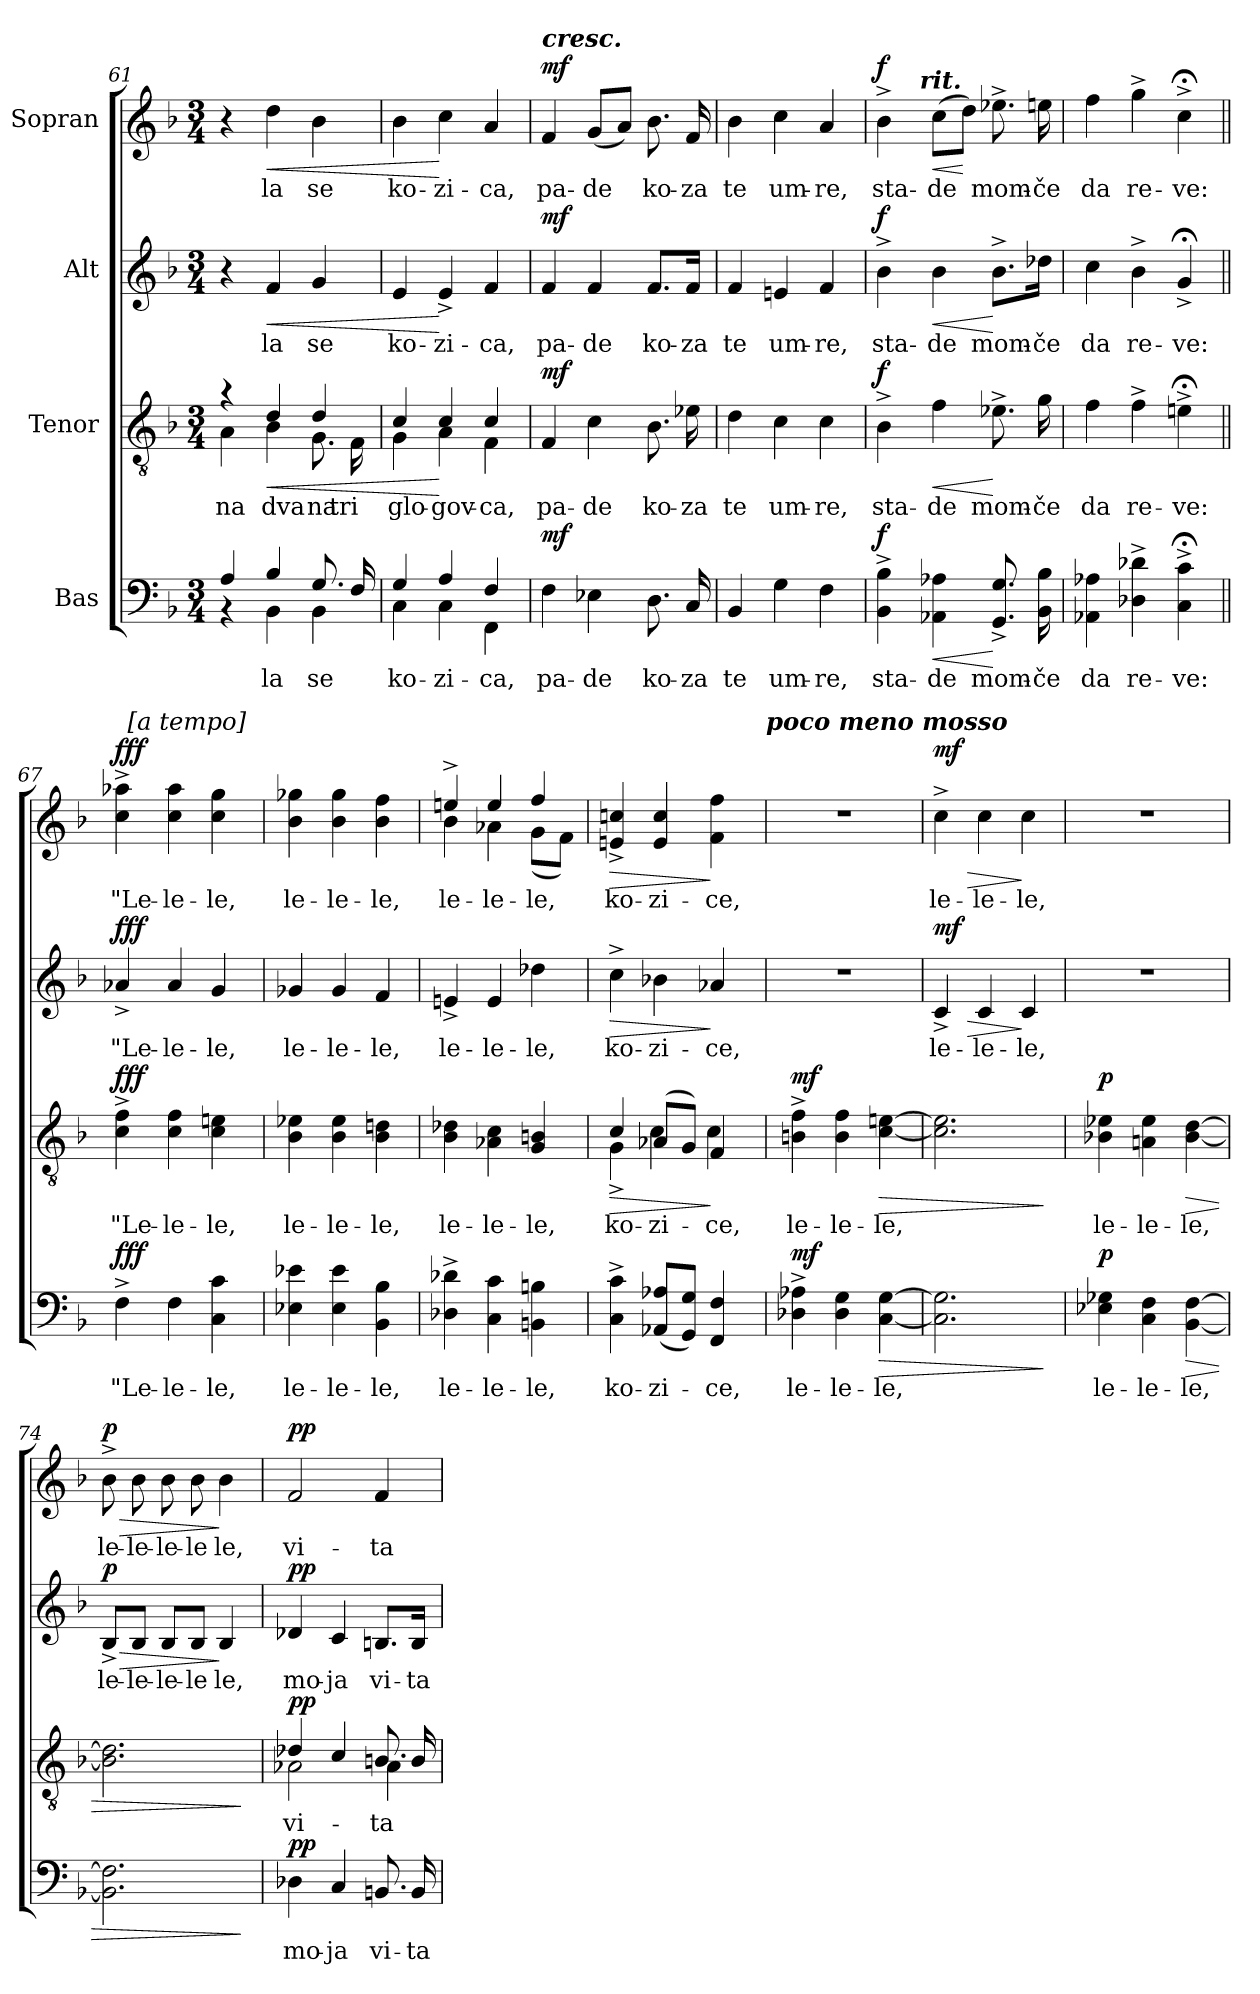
**kern	**text	**dynam	**kern	**text	**dynam	**kern	**text	**dynam	**kern	**text	**dynam
*part4	*part4	*part4	*part3	*part3	*part3	*part2	*part2	*part2	*part1	*part1	*part1
*staff4	*staff4	*staff4	*staff3	*staff3	*staff3	*staff2	*staff2	*staff2	*staff1	*staff1	*staff1
*I"Bas	*	*	*I"Tenor	*	*	*I"Alt	*	*	*I"Sopran	*	*
*clefF4	*	*	*clefGv2	*	*	*clefG2	*	*	*clefG2	*	*
*k[b-]	*	*	*k[b-]	*	*	*k[b-]	*	*	*k[b-]	*	*
*F:	*	*	*F:	*	*	*F:	*	*	*F:	*	*
*M3/4	*	*	*M3/4	*	*	*M3/4	*	*	*M3/4	*	*
=61	=61	=61	=61	=61	=61	=61	=61	=61	=61	=61	=61
*^	*	*	*^	*	*	*	*	*	*	*	*
4A/	4rAA	.	.	4ra	4A\	na	.	4r	.	.	4r	.	.
!	!	!	!	!	!	!	!LO:HP:b	!	!	!LO:HP:b	!	!	!LO:HP:b
4B-/	4BB-\	-la	.	4d/	4B-\	dva	<	4f/	-la	<	4dd\	-la	<
8.G/	4BB-\	se	.	4d/	8.G\	na	.	4g/	se	.	4b-\	se	.
16F/	.	.	.	.	16F\	tri	.	.	.	.	.	.	.
!!LO:LB:g=z
=62	=62	=62	=62	=62	=62	=62	=62	=62	=62	=62	=62	=62	=62
4G/	4C\	ko-	.	4c/	4G\	glo-	.	4e/	ko-	.	4b-\	ko-	.
4A/	4C\	-zi-	.	4c/	4A\	-gov-	[	4e^>/	-zi-	[	4cc\	-zi-	[
4F/	4FF\	-ca,	.	4c/	4F\	-ca,	.	4f/	-ca,	.	4a/	-ca,	.
=63	=63	=63	=63	=63	=63	=63	=63	=63	=63	=63	=63	=63	=63
!	!	!	!	!	!	!	!	!	!	!	!LO:TX:a:Bi:t=cresc.	!	!
!	!	!	!LO:DY:b	!	!	!	!LO:DY:b	!	!	!LO:DY:b	!	!	!LO:DY:b
*v	*v	*	*	*	*	*	*	*	*	*	*	*	*
*	*	*	*v	*v	*	*	*	*	*	*	*	*
4F\	pa-	mf	4F/	pa-	mf	4f/	pa-	mf	4f/	pa-	mf
4E-X\	-de	.	4c\	-de	.	4f/	-de	.	(8g/L	-de	.
.	.	.	.	.	.	.	.	.	8a/J)	.	.
8.D\	ko-	.	8.B-\	ko-	.	8.f/L	ko-	.	8.b-\	ko-	.
16C/	-za	.	16e-X\	-za	.	16f/Jk	-za	.	16f/	-za	.
=64	=64	=64	=64	=64	=64	=64	=64	=64	=64	=64	=64
4BB-/	te	.	4d\	te	.	4f/	te	.	4b-\	te	.
4G\	um-	.	4c\	um-	.	4en/	um-	.	4cc\	um-	.
4F\	-re,	.	4c\	-re,	.	4f/	-re,	.	4a/	-re,	.
=65	=65	=65	=65	=65	=65	=65	=65	=65	=65	=65	=65
!	!	!LO:DY:b	!	!	!LO:DY:b	!	!	!LO:DY:b	!	!	!LO:DY:b
*	*	*	*	*	*	*	*	*	*^	*	*
4BB-\^> 4B-\^>	sta-	f	4B-^>\	sta-	f	4b-^>\	sta-	f	4b-^>\	8..ryy	sta-	f
!	!	!	!	!	!	!	!	!	!	!LO:TX:a:Bi:t=rit.	!	!
.	.	.	.	.	.	.	.	.	.	2ryy	.	.
!	!	!LO:HP:b	!	!	!LO:HP:b	!	!	!LO:HP:b	!	!	!	!LO:HP:b
4AA-X\ 4A-X\	-de	<	4f\	-de	<	4b-\	-de	<	(8cc\L	.	-de	<
.	.	.	.	.	.	.	.	.	8dd\J)	.	.	[
8.GG/^> 8.G/^>	mom-	[	8.e-X^>\	mom-	[	8.b-^>\L	mom-	[	8.ee-X^>\	.	-mom-	.
16BB-\ 16B-\	-če	.	16g\	-če	.	16dd-X\Jk	-če	.	16een\	.	-če	.
.	.	.	.	.	.	.	.	.	.	32ryy	.	.
*	*	*	*	*	*	*	*	*	*v	*v	*	*
=66	=66	=66	=66	=66	=66	=66	=66	=66	=66	=66	=66
4AA-X\ 4A-X\	da	.	4f\	da	.	4cc\	da	.	4ff\	da	.
4D-X\^> 4d-X\^>	re-	.	4f^>\	re-	.	4b-^>\	re-	.	4gg^>\	re-	.
4C\;<^> 4c\;<^>	-ve:	.	4en;<^>\	-ve:	.	4g;<^>/	-ve:	.	4cc;<^>\	-ve:	.
!!LO:PB:g=z
=67||	=67||	=67||	=67||	=67||	=67||	=67||	=67||	=67||	=67||	=67||	=67||
!	!	!LO:DY:b	!	!	!LO:DY:b	!	!	!LO:DY:b	!	!	!LO:DY:b
*	*	*	*	*	*	*	*	*	*^	*	*
4F^>\	"Le-	fff	4c\^> 4f\^>	"Le-	fff	4a-X^>/	"Le-	fff	4cc\^> 4aa-X\^>	32ryy	"Le-	fff
!	!	!	!	!	!	!	!	!	!	!LO:TX:a:t=[a tempo]	!	!
.	.	.	.	.	.	.	.	.	.	2ryy	.	.
4F\	-le-	.	4c\ 4f\	-le-	.	4a-/	-le-	.	4cc\ 4aa-\	.	-le-	.
4C\ 4c\	-le,	.	4c\ 4en\	-le,	.	4g/	-le,	.	4cc\ 4gg\	.	-le,	.
.	.	.	.	.	.	.	.	.	.	8..ryy	.	.
*	*	*	*	*	*	*	*	*	*v	*v	*	*
=68	=68	=68	=68	=68	=68	=68	=68	=68	=68	=68	=68
4E-X\ 4e-X\	le-	.	4B-\ 4e-X\	le-	.	4g-X/	le-	.	4b-\ 4gg-X\	le-	.
4E-\ 4e-\	-le-	.	4B-\ 4e-\	-le-	.	4g-/	-le-	.	4b-\ 4gg-\	-le-	.
4BB-\ 4B-\	-le,	.	4B-\ 4dn\	-le,	.	4f/	-le,	.	4b-\ 4ff\	-le,	.
=69	=69	=69	=69	=69	=69	=69	=69	=69	=69	=69	=69
*	*	*	*	*	*	*	*	*	*^	*	*
4D-X\^> 4d-X\^>	le-	.	4B-\ 4d-X\	le-	.	4en^>/	le-	.	4een^>/	4b-\	le-	.
4C\ 4c\	-le-	.	4A-X\ 4c\	-le-	.	4e/	-le-	.	4ee/	4a-X\	-le-	.
4BBn\ 4Bn\	-le,	.	4G/ 4Bn/	-le,	.	4dd-X\	-le,	.	4ff/	(>8g\L	-le,	.
.	.	.	.	.	.	.	.	.	.	8f\J)	.	.
=70	=70	=70	=70	=70	=70	=70	=70	=70	=70	=70	=70	=70
!	!	!	!	!	!	!	!	!	!LO:TX:a:Bi:t=poco rit.	!	!	!
!	!	!	!	!	!LO:HP:b	!	!	!LO:HP:b	!	!	!	!LO:HP:b
*	*	*	*^	*	*	*	*	*	*v	*v	*	*
4C\^> 4c\^>	ko-	.	4c/	4G^>\	ko-	>	4cc^>\	ko-	>	4en/^> 4ccn/^>	ko-	>
(8AA-X/ 8A-X/L	-zi-	.	(8A-X/L	4c\	-zi-	.	4b-X\	-zi-	.	4e/ 4cc/	-zi-	.
8GG/ 8G/J)	.	.	8G/J)	.	.	.	.	.	.	.	.	.
4FF/ 4F/	-ce,	.	4F/	4c\	-ce,	]	4a-X/	-ce,	]	4f\ 4ff\	-ce,	]
32ryy	.	.	32ryy	32ryy	.	.	32ryy	.	.	32ryy	.	.
!	!	!	!	!	!	!	!	!	!	!LO:TX:a:Bi:t=poco meno mosso	!	!
=71	=71	=71	=71	=71	=71	=71	=71	=71	=71	=71	=71	=71
!	!	!LO:DY:b	!	!	!	!LO:DY:b	!	!	!	!	!	!
*	*	*	*v	*v	*	*	*	*	*	*	*	*
4D-X\^> 4A-X\^>	le-	mf	4Bn\^> 4f\^>	le-	mf	2.r	.	.	2.r	.	.
4D-\ 4G\	-le-	.	4B\ 4f\	-le-	.	.	.	.	.	.	.
!	!	!LO:HP:b	!	!	!LO:HP:b	!	!	!	!	!	!
[4C\ [4G\	-le,	>	[4c\ [4en\	-le,	>	.	.	.	.	.	.
!!LO:LB:g=z
=72	=72	=72	=72	=72	=72	=72	=72	=72	=72	=72	=72
!	!	!	!	!	!	!	!	!LO:HP:b	!	!	!LO:HP:b
!	!	!	!	!	!	!	!	!LO:DY:n=1:b	!	!	!LO:DY:n=1:b
2.C\] 2.G\]	.	.	2.c\] 2.e\]	.	.	4c^>/	le-	> mf	4cc^>\	le-	> mf
.	.	.	.	.	.	4c/	-le-	.	4cc\	-le-	.
.	.	.	.	.	.	4c/	-le,	]	4cc\	-le,	]
.	.	]	.	.	]	.	.	.	.	.	.
=73	=73	=73	=73	=73	=73	=73	=73	=73	=73	=73	=73
!	!	!LO:DY:b	!	!	!LO:DY:b	!	!	!	!	!	!
4E-X\ 4G-X\	le-	p	4B-X\ 4e-X\	le-	p	2.r	.	.	2.r	.	.
4C\ 4F\	-le-	.	4An\ 4e-\	-le-	.	.	.	.	.	.	.
!	!	!LO:HP:b	!	!	!LO:HP:b	!	!	!	!	!	!
[4BB-\ [4F\	-le,	>	[4B-\ [4d\	-le,	>	.	.	.	.	.	.
=74	=74	=74	=74	=74	=74	=74	=74	=74	=74	=74	=74
!	!	!	!	!	!	!	!	!LO:HP:b	!	!	!LO:HP:b
!	!	!	!	!	!	!	!	!LO:DY:n=1:b	!	!	!LO:DY:n=1:b
2.BB-\] 2.F\]	.	.	2.B-\] 2.d\]	.	.	8B-^>/L	le-	> p	8b-^>\	le-	> p
.	.	.	.	.	.	8B-/J	-le-	.	8b-\	-le-	.
.	.	.	.	.	.	8B-/L	-le-	.	8b-\	-le-	.
.	.	.	.	.	.	8B-/J	-le	.	8b-\	-le	.
.	.	.	.	.	.	4B-/	le,	]	4b-\	le,	]
.	.	]	.	.	]	.	.	.	.	.	.
=75	=75	=75	=75	=75	=75	=75	=75	=75	=75	=75	=75
*	*	*	*^	*	*	*	*	*	*	*	*
!	!	!LO:DY:b	!	!	!	!LO:DY:b	!	!	!LO:DY:b	!	!	!LO:DY:b
4D-X\	mo-	pp	4d-X/	2A-X\	vi-	pp	4d-X/	mo-	pp	2f/	vi-	pp
4C/	-ja	.	4c/	.	.	.	4c/	-ja	.	.	.	.
8.BBn/	vi-	.	8.Bn/	4A-\	-ta	.	8.Bn/L	vi-	.	4f/	-ta	.
16BB/	-ta	.	16B/	.	.	.	16B/Jk	-ta	.	.	.	.
*	*	*	*v	*v	*	*	*	*	*	*	*	*
=	=	=	=	=	=	=	=	=	=	=	=
*-	*-	*-	*-	*-	*-	*-	*-	*-	*-	*-	*-
